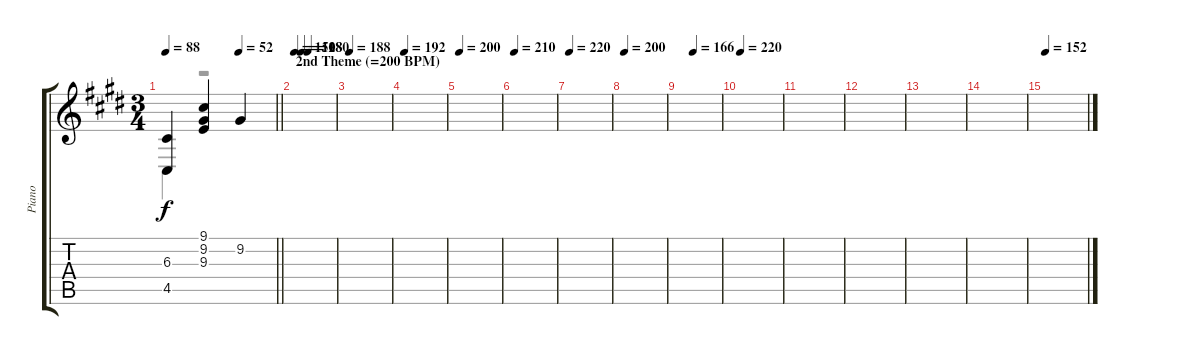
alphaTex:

\track ("Piano" "Piano") {instrument acousticgrandpiano}
\staff {score tabs}
\tuning (E4 B3 G3 D3 A2 E2) {hide}
\voice
\ts (3 4)
\tempo 88
\tempo (52 0.6666666666666666)
\clef g2
\barLineRight lightlight
\ks c#minor
(6.3 4.5).4{dy f} (9.1 9.2 9.3).4 9.2.4 |
\section ("" "2nd Theme (=200 BPM)")
\tempo 200
\tempo 152
\tempo (108 0.16666666666666666)
\tempo (180 0.3333333333333333)
|
\tempo 188
|
\tempo 192
|
\tempo 200
|
\tempo 210
|
\tempo 220
|
\tempo 200
|
\tempo (166 0.3333333333333333)
|
\tempo 220
|
|
|
|
|
\tempo 152
|
\voice
\clef g2
\ottava regular
\simile none
\barLineRight lightlight
\ks c#minor
4.5.4{dy f} r.2 |
|
|
|
|
|
|
|
|
|
|
|
|
|
|
